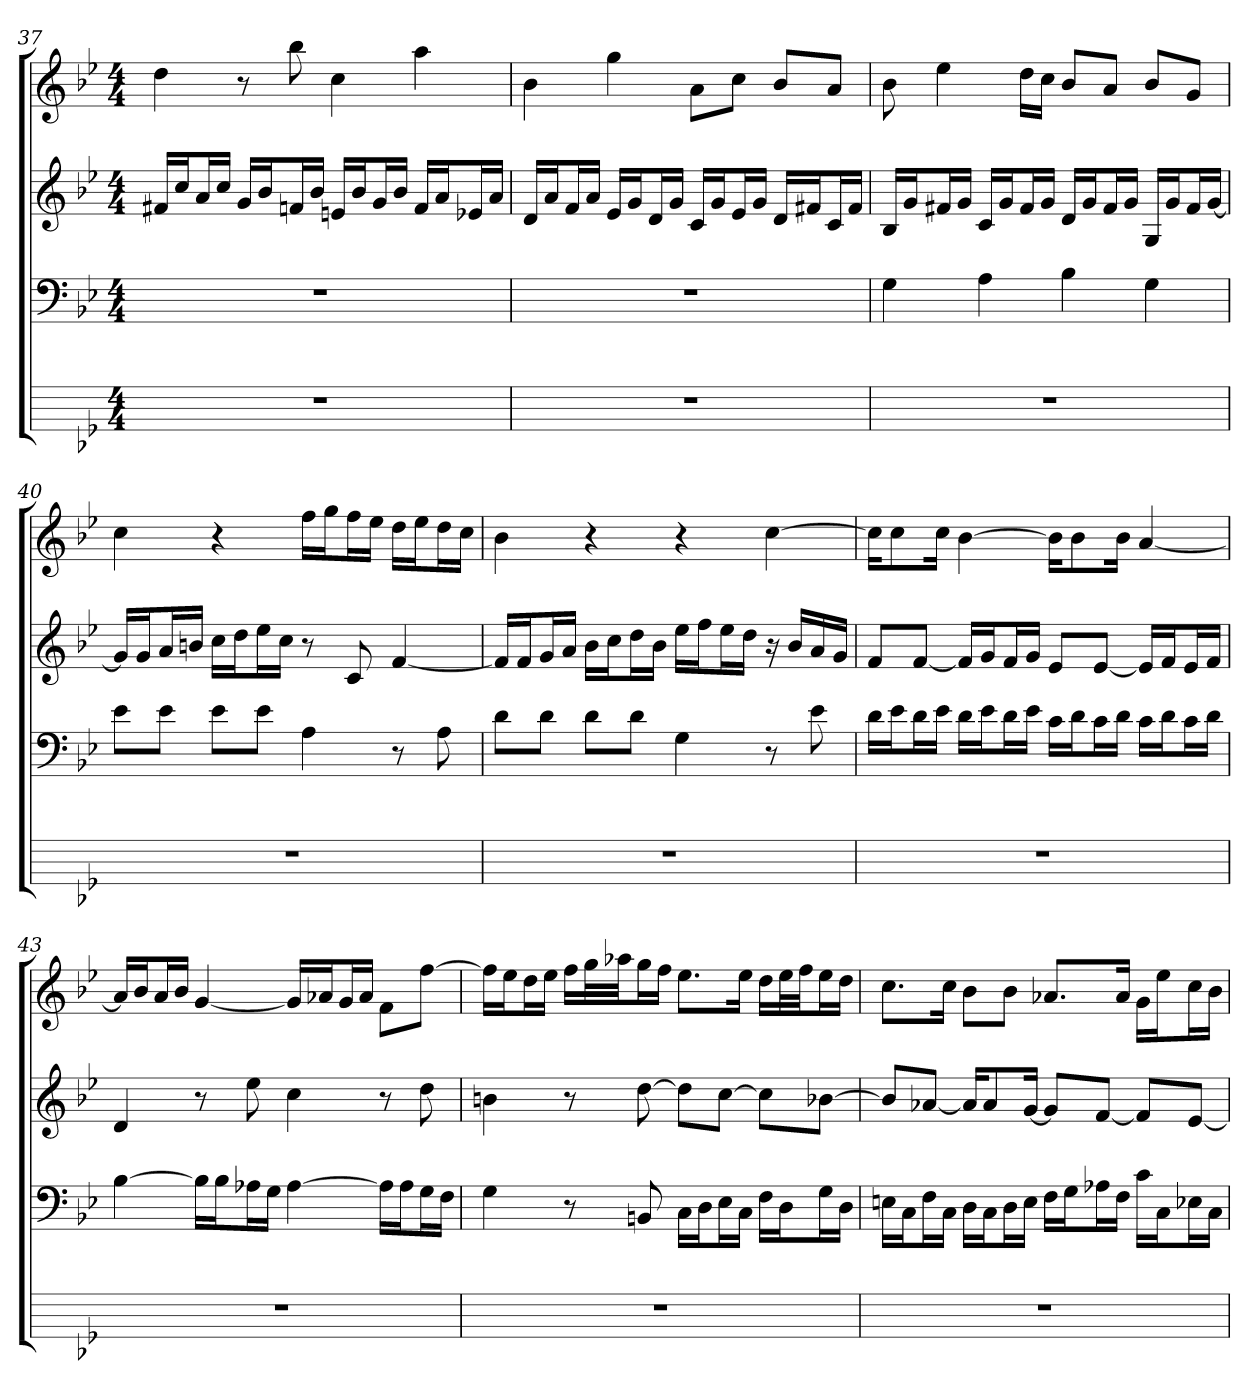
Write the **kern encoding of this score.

**kern	**kern	**kern	**kern
*part4	*part3	*part2	*part1
*staff4	*staff3	*staff2	*staff1
*k[b-e-]	*k[b-e-]	*k[b-e-]	*k[b-e-]
*M4/4	*M4/4	*M4/4	*M4/4
=37	=37	=37	=37
1r	1r	16f#XLL	4dd
.	.	16ccJ	.
.	.	16aL	.
.	.	16ccJJ	.
.	.	16gLL	8r
.	.	16b-J	.
.	.	16fnL	8bb-
.	.	16b-JJ	.
.	.	16enLL	4cc
.	.	16b-J	.
.	.	16gL	.
.	.	16b-JJ	.
.	.	16fLL	4aa
.	.	16aJ	.
.	.	16e-XL	.
.	.	16aJJ	.
=38	=38	=38	=38
1r	1r	16dLL	4b-
.	.	16aJ	.
.	.	16fL	.
.	.	16aJJ	.
.	.	16e-LL	4gg
.	.	16gJ	.
.	.	16dL	.
.	.	16gJJ	.
.	.	16cLL	8aL
.	.	16gJ	.
.	.	16e-L	8ccJ
.	.	16gJJ	.
.	.	16dLL	8b-L
.	.	16f#XJ	.
.	.	16cL	8aJ
.	.	16f#JJ	.
=39	=39	=39	=39
1r	4G	16B-LL	8b-
.	.	16gJ	.
.	.	16f#XL	4ee-
.	.	16gJJ	.
.	4A	16cLL	.
.	.	16gJ	.
.	.	16f#L	16ddLL
.	.	16gJJ	16ccJJ
.	4B-	16dLL	8b-L
.	.	16gJ	.
.	.	16f#L	8aJ
.	.	16gJJ	.
.	4G	16GLL	8b-L
.	.	16gJ	.
.	.	16f#L	8gJ
.	.	[16gJJ	.
=40	=40	=40	=40
1r	8e-L	16gLL]	4cc
.	.	16gJ	.
.	8e-J	16aL	.
.	.	16bnJJ	.
.	8e-L	16ccLL	4r
.	.	16ddJ	.
.	8e-J	16ee-L	.
.	.	16ccJJ	.
.	4A	8r	16ffLL
.	.	.	16ggJ
.	.	8c	16ffL
.	.	.	16ee-JJ
.	8r	[4f	16ddLL
.	.	.	16ee-J
.	8A	.	16ddL
.	.	.	16ccJJ
=41	=41	=41	=41
1r	8dL	16fLL]	4b-
.	.	16fJ	.
.	8dJ	16gL	.
.	.	16aJJ	.
.	8dL	16b-LL	4r
.	.	16ccJ	.
.	8dJ	16ddL	.
.	.	16b-JJ	.
.	4G	16ee-LL	4r
.	.	16ffJ	.
.	.	16ee-L	.
.	.	16ddJJ	.
.	8r	16r	[4cc
.	.	16b-LL	.
.	8e-	16a	.
.	.	16gJJ	.
=42	=42	=42	=42
1r	16dLL	8fL	16ccKL]
.	16e-J	.	8cc
.	16dL	[8fJ	.
.	16e-JJ	.	16ccJk
.	16dLL	16fLL]	[4b-
.	16e-J	16gJ	.
.	16dL	16fL	.
.	16e-JJ	16gJJ	.
.	16cLL	8e-L	16b-KL]
.	16dJ	.	8b-
.	16cL	[8e-J	.
.	16dJJ	.	16b-Jk
.	16cLL	16e-LL]	[4a
.	16dJ	16fJ	.
.	16cL	16e-L	.
.	16dJJ	16fJJ	.
=43	=43	=43	=43
1r	[4B-	4d	16aLL]
.	.	.	16b-J
.	.	.	16aL
.	.	.	16b-JJ
.	16B-LL]	8r	[4g
.	16B-J	.	.
.	16A-XL	8ee-	.
.	16GJJ	.	.
.	[4A-	4cc	16gLL]
.	.	.	16a-XJ
.	.	.	16gL
.	.	.	16a-JJ
.	16A-LL]	8r	8fL
.	16A-J	.	.
.	16GL	8dd	[8ffJ
.	16FJJ	.	.
=44	=44	=44	=44
1r	4G	4bn	16ffLL]
.	.	.	16ee-J
.	.	.	16ddL
.	.	.	16ee-JJ
.	8r	8r	16ffLL
.	.	.	32ggL
.	.	.	32aa-XJJ
.	8BBn	[8dd	16ggL
.	.	.	16ffJJ
.	16CLL	8ddL]	8.ee-L
.	16DJ	.	.
.	16E-L	[8ccJ	.
.	16CJJ	.	16ee-Jk
.	16FLL	8ccL]	16ddLL
.	16DJ	.	32ee-L
.	.	.	32ffJJ
.	16GL	[8b-XJ	16ee-L
.	16DJJ	.	16ddJJ
=45	=45	=45	=45
1r	16EnLL	8b-L]	8.ccL
.	16CJ	.	.
.	16FL	[8a-XJ	.
.	16CJJ	.	16ccJk
.	16DLL	16a-KL]	8b-L
.	16CJ	8a-	.
.	16DL	.	8b-J
.	16EJJ	[16gJk	.
.	16FLL	8gL]	8.a-XL
.	16GJ	.	.
.	16A-XL	[8fJ	.
.	16FJJ	.	16a-Jk
.	16cLL	8fL]	16gLL
.	16CJ	.	16ee-J
.	16E-XL	[8e-J	16ccL
.	16CJJ	.	16b-JJ
=	=	=	=
*-	*-	*-	*-
